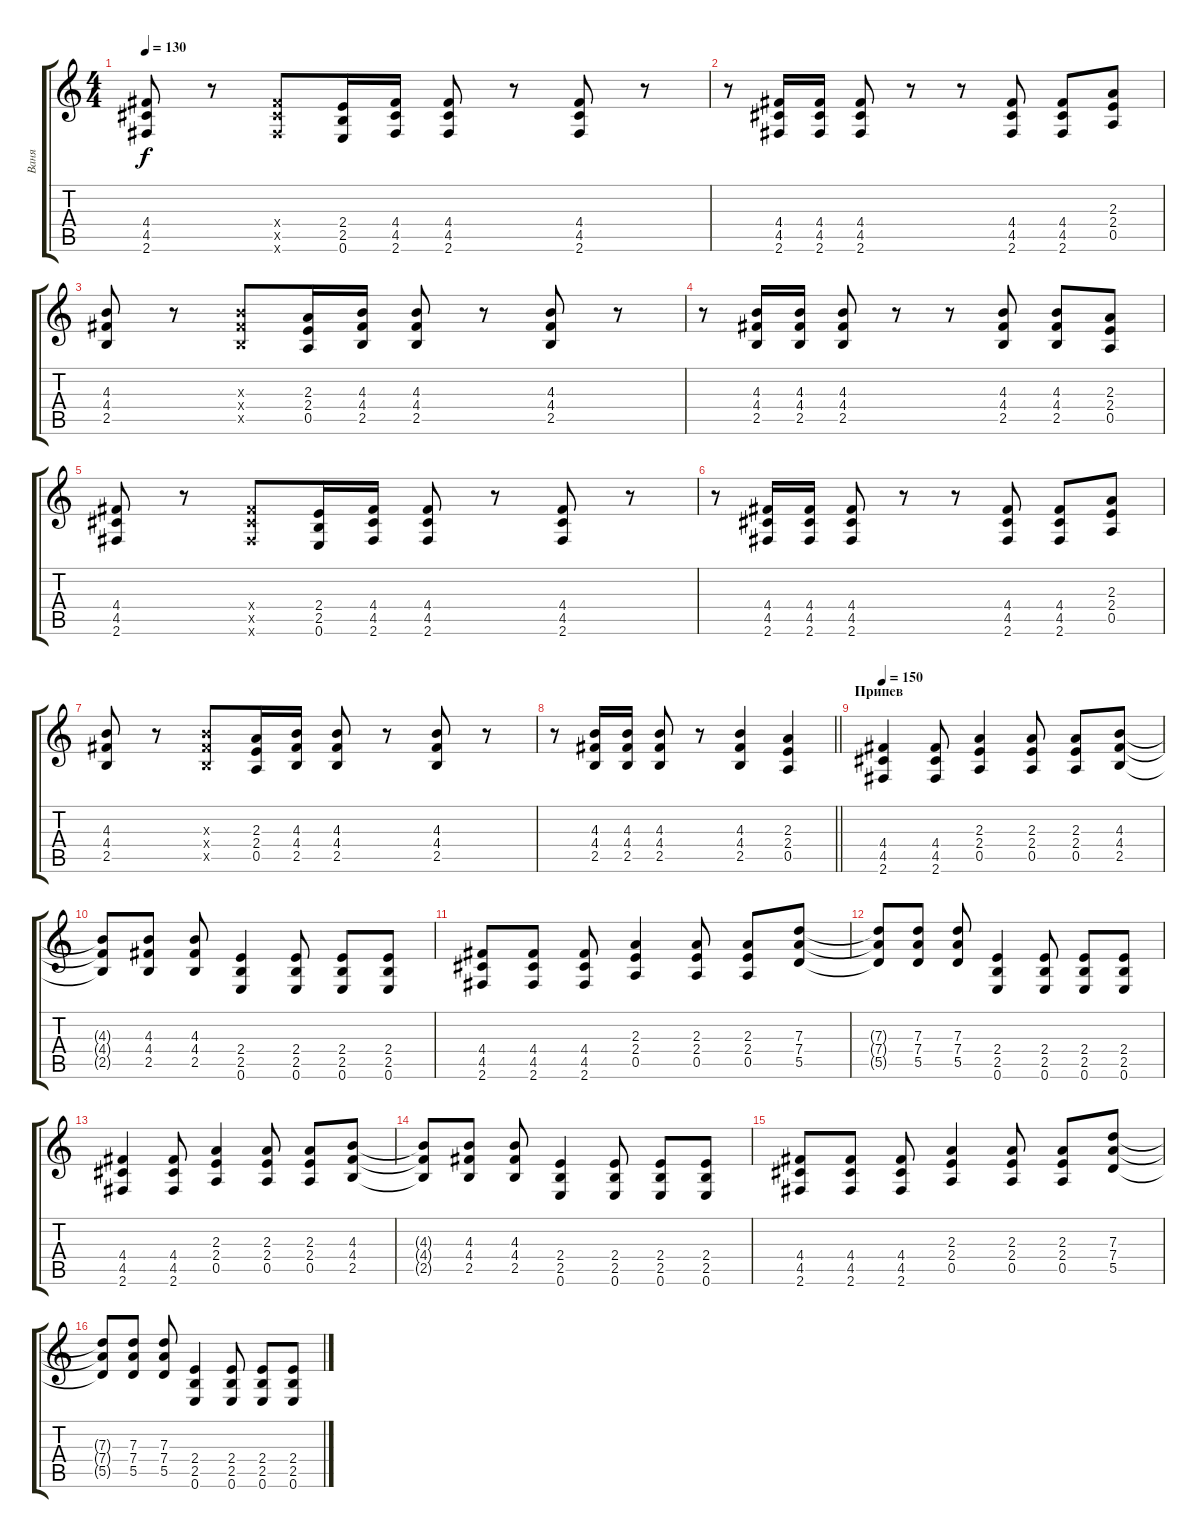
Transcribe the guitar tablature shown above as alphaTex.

\track ("Ваня" "Ваня") {instrument acousticguitarsteel}
\staff {score tabs}
\tuning (E4 B3 G3 D3 A2 E2) {hide}
\ts (4 4)
\tempo 130
\clef g2
\ks c
(4.4 4.5 2.6).8{dy f instrument distortionguitar} r.8 (4.4{x} 4.5{x} 2.6{x}).8 (2.4 2.5 0.6).16 (4.4 4.5 2.6).16 (4.4 4.5 2.6).8 r.8 (4.4 4.5 2.6).8 r.8 |
r.8 (4.4 4.5 2.6).16 (4.4 4.5 2.6).16 (4.4 4.5 2.6).8 r.8 r.8 (4.4 4.5 2.6).8 (4.4 4.5 2.6).8 (2.3 2.4 0.5).8 |
(4.3 4.4 2.5).8 r.8 (4.3{x} 4.4{x} 2.5{x}).8 (2.3 2.4 0.5).16 (4.3 4.4 2.5).16 (4.3 4.4 2.5).8 r.8 (4.3 4.4 2.5).8 r.8 |
r.8 (4.3 4.4 2.5).16 (4.3 4.4 2.5).16 (4.3 4.4 2.5).8 r.8 r.8 (4.3 4.4 2.5).8 (4.3 4.4 2.5).8 (2.3 2.4 0.5).8 |
(4.4 4.5 2.6).8{instrument distortionguitar} r.8 (4.4{x} 4.5{x} 2.6{x}).8 (2.4 2.5 0.6).16 (4.4 4.5 2.6).16 (4.4 4.5 2.6).8 r.8 (4.4 4.5 2.6).8 r.8 |
r.8 (4.4 4.5 2.6).16 (4.4 4.5 2.6).16 (4.4 4.5 2.6).8 r.8 r.8 (4.4 4.5 2.6).8 (4.4 4.5 2.6).8 (2.3 2.4 0.5).8 |
(4.3 4.4 2.5).8 r.8 (4.3{x} 4.4{x} 2.5{x}).8 (2.3 2.4 0.5).16 (4.3 4.4 2.5).16 (4.3 4.4 2.5).8 r.8 (4.3 4.4 2.5).8 r.8 |
\barLineRight lightlight
r.8 (4.3 4.4 2.5).16 (4.3 4.4 2.5).16 (4.3 4.4 2.5).8 r.8 (4.3 4.4 2.5).4 (2.3 2.4 0.5).4 |
\section ("" "Припев")
\tempo 150
(4.4 4.5 2.6).4 (4.4 4.5 2.6).8 (2.3 2.4 0.5).4 (2.3 2.4 0.5).8 (2.3 2.4 0.5).8 (4.3 4.4 2.5).8 |
(4.3{t} 4.4{t} 2.5{t}).8 (4.3 4.4 2.5).8 (4.3 4.4 2.5).8 (2.4 2.5 0.6).4 (2.4 2.5 0.6).8 (2.4 2.5 0.6).8 (2.4 2.5 0.6).8 |
(4.4 4.5 2.6).8 (4.4 4.5 2.6).8 (4.4 4.5 2.6).8 (2.3 2.4 0.5).4 (2.3 2.4 0.5).8 (2.3 2.4 0.5).8 (7.3 7.4 5.5).8 |
(7.3{t} 7.4{t} 5.5{t}).8 (7.3 7.4 5.5).8 (7.3 7.4 5.5).8 (2.4 2.5 0.6).4 (2.4 2.5 0.6).8 (2.4 2.5 0.6).8 (2.4 2.5 0.6).8 |
(4.4 4.5 2.6).4 (4.4 4.5 2.6).8 (2.3 2.4 0.5).4 (2.3 2.4 0.5).8 (2.3 2.4 0.5).8 (4.3 4.4 2.5).8 |
(4.3{t} 4.4{t} 2.5{t}).8 (4.3 4.4 2.5).8 (4.3 4.4 2.5).8 (2.4 2.5 0.6).4 (2.4 2.5 0.6).8 (2.4 2.5 0.6).8 (2.4 2.5 0.6).8 |
(4.4 4.5 2.6).8 (4.4 4.5 2.6).8 (4.4 4.5 2.6).8 (2.3 2.4 0.5).4 (2.3 2.4 0.5).8 (2.3 2.4 0.5).8 (7.3 7.4 5.5).8 |
(7.3{t} 7.4{t} 5.5{t}).8 (7.3 7.4 5.5).8 (7.3 7.4 5.5).8 (2.4 2.5 0.6).4 (2.4 2.5 0.6).8 (2.4 2.5 0.6).8 (2.4 2.5 0.6).8
